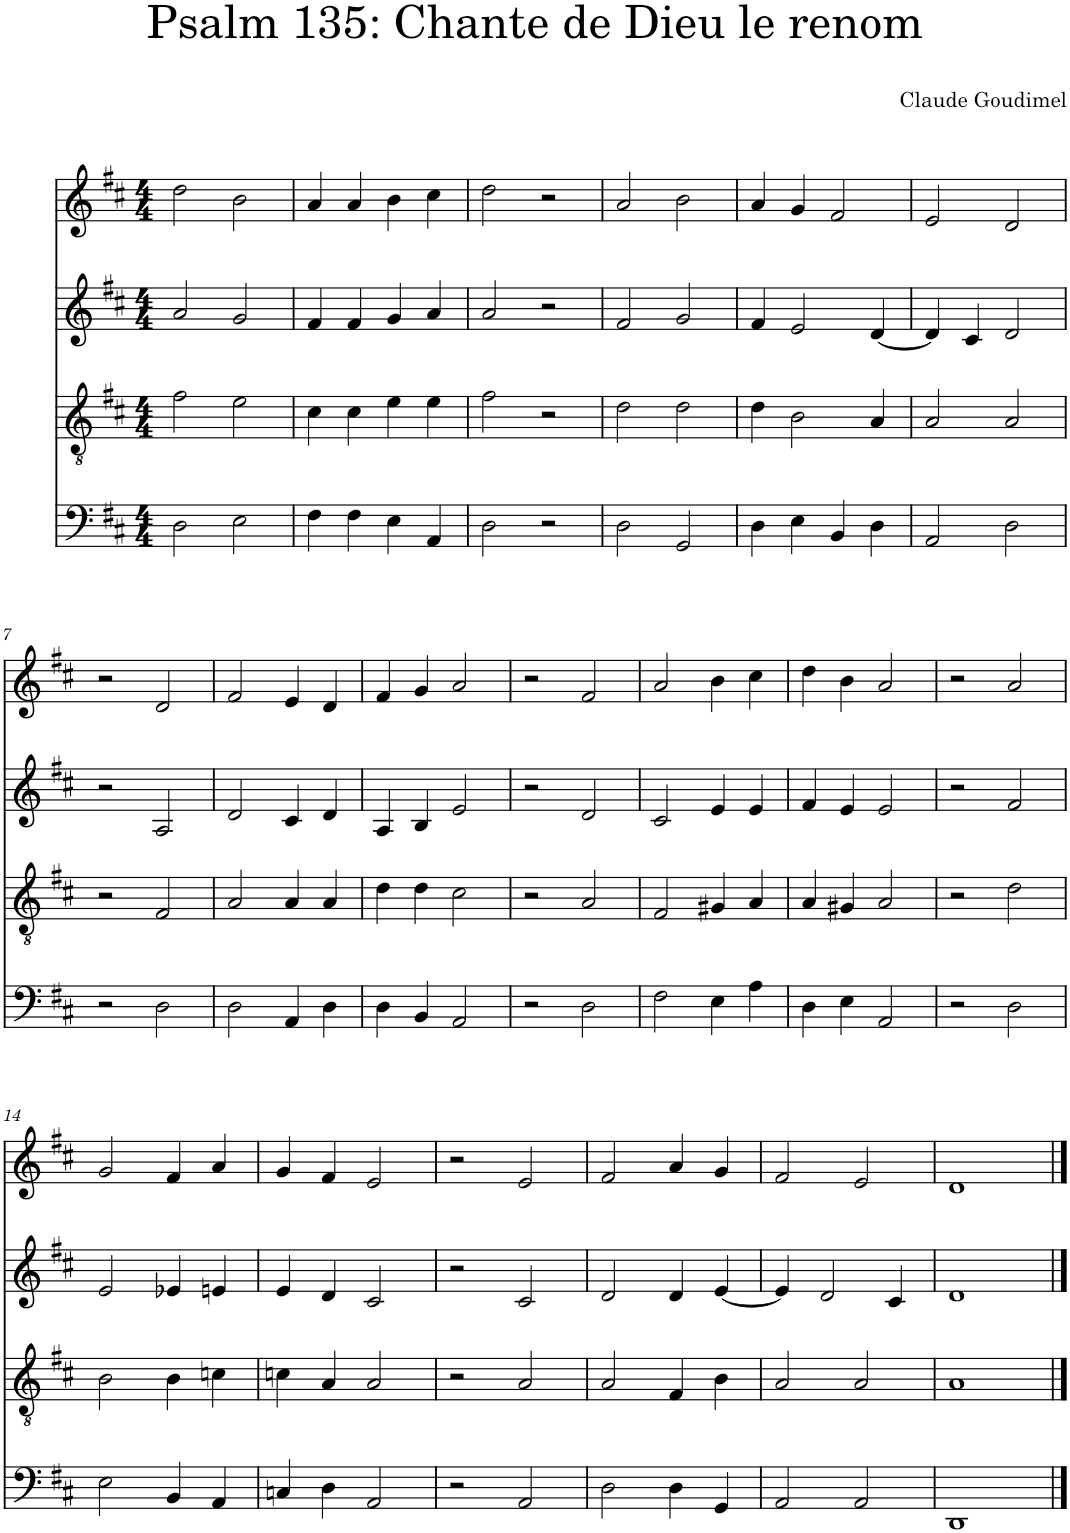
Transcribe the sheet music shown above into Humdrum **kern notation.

**kern	**kern	**kern	**kern
*part4	*part3	*part2	*part1
*staff4	*staff3	*staff2	*staff1
*I"Piano	*I"Piano	*I"Piano	*I"Piano
*I'Pno	*I'Pno	*I'Pno	*I'Pno
*clefF4	*clefGv2	*clefG2	*clefG2
*k[f#c#]	*k[f#c#]	*k[f#c#]	*k[f#c#]
*M4/4	*M4/4	*M4/4	*M4/4
=1	=1	=1	=1
2D\	2f#\	2a/	2dd\
2E\	2e\	2g/	2b\
=2	=2	=2	=2
4F#\	4c#\	4f#/	4a/
4F#\	4c#\	4f#/	4a/
4E\	4e\	4g/	4b\
4AA/	4e\	4a/	4cc#\
=3	=3	=3	=3
2D\	2f#\	2a/	2dd\
2r	2r	2r	2r
=4	=4	=4	=4
2D\	2d\	2f#/	2a/
2GG/	2d\	2g/	2b\
=5	=5	=5	=5
4D\	4d\	4f#/	4a/
4E\	2B\	2e/	4g/
4BB/	.	.	2f#/
4D\	4A/	[4d/	.
=6	=6	=6	=6
2AA/	2A/	4d/]	2e/
.	.	4c#/	.
2D\	2A/	2d/	2d/
!!LO:LB:g=z
=7	=7	=7	=7
2r	2r	2r	2r
2D\	2F#/	2A/	2d/
=8	=8	=8	=8
2D\	2A/	2d/	2f#/
4AA/	4A/	4c#/	4e/
4D\	4A/	4d/	4d/
=9	=9	=9	=9
4D\	4d\	4A/	4f#/
4BB/	4d\	4B/	4g/
2AA/	2c#\	2e/	2a/
=10	=10	=10	=10
2r	2r	2r	2r
2D\	2A/	2d/	2f#/
=11	=11	=11	=11
2F#\	2F#/	2c#/	2a/
4E\	4G#X/	4e/	4b\
4A\	4A/	4e/	4cc#\
=12	=12	=12	=12
4D\	4A/	4f#/	4dd\
4E\	4G#X/	4e/	4b\
2AA/	2A/	2e/	2a/
=13	=13	=13	=13
2r	2r	2r	2r
2D\	2d\	2f#/	2a/
!!LO:LB:g=z
=14	=14	=14	=14
2E\	2B\	2e/	2g/
4BB/	4B\	4e-X/	4f#/
4AA/	4cn\	4en/	4a/
=15	=15	=15	=15
4Cn/	4cn\	4e/	4g/
4D\	4A/	4d/	4f#/
2AA/	2A/	2c#/	2e/
=16	=16	=16	=16
2r	2r	2r	2r
2AA/	2A/	2c#/	2e/
=17	=17	=17	=17
2D\	2A/	2d/	2f#/
4D\	4F#/	4d/	4a/
4GG/	4B\	[4e/	4g/
=18	=18	=18	=18
2AA/	2A/	4e/]	2f#/
.	.	2d/	.
2AA/	2A/	.	2e/
.	.	4c#/	.
=19	=19	=19	=19
1DD	1A	1d	1d
==	==	==	==
*-	*-	*-	*-
